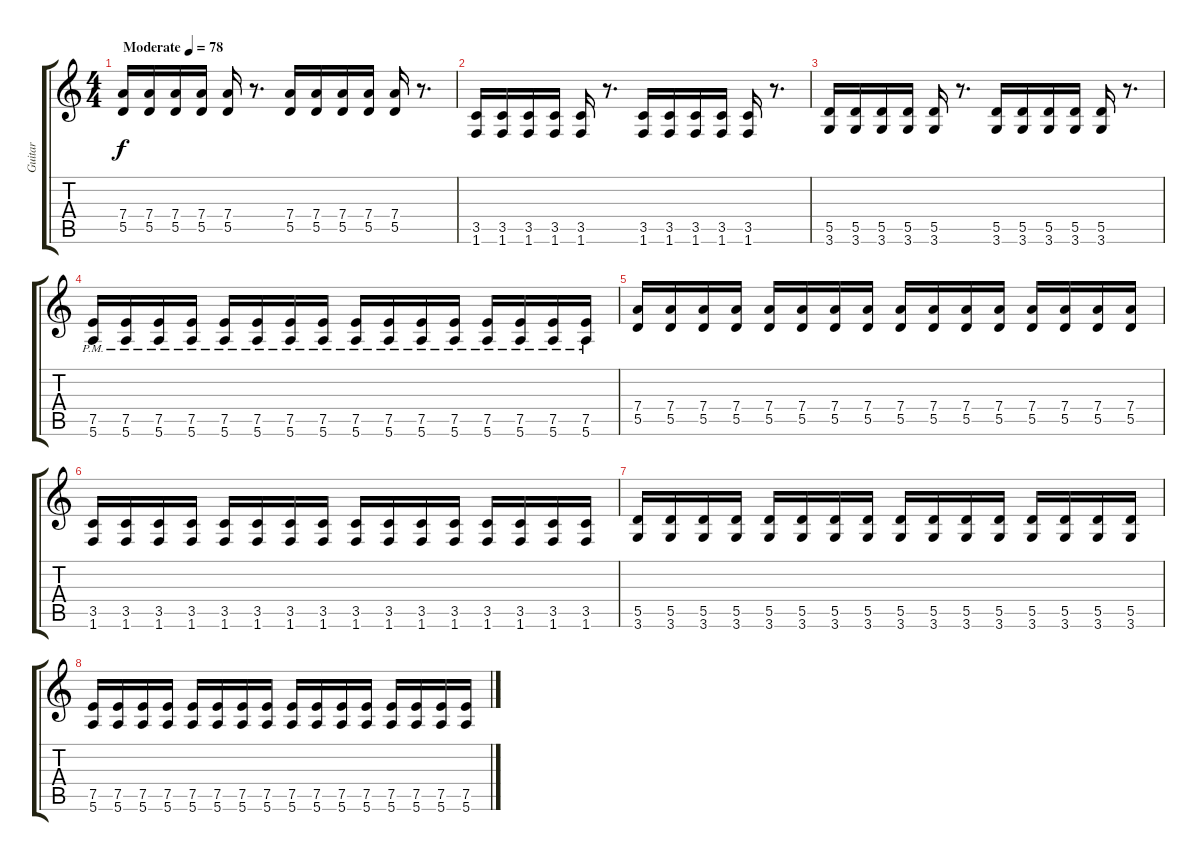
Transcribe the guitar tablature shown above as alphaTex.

\track ("Guitar" "Guitar") {instrument overdrivenguitar}
\staff {score tabs}
\tuning (E4 B3 G3 D3 A2 E2) {hide}
\ts (4 4)
\tempo (78 "Moderate")
\clef g2
\ks c
(7.4 5.5).16{dy f instrument overdrivenguitar} (7.4 5.5).16 (7.4 5.5).16 (7.4 5.5).16 (7.4 5.5).16 r.8{d} (7.4 5.5).16 (7.4 5.5).16 (7.4 5.5).16 (7.4 5.5).16 (7.4 5.5).16 r.8{d} |
(3.5 1.6).16 (3.5 1.6).16 (3.5 1.6).16 (3.5 1.6).16 (3.5 1.6).16 r.8{d} (3.5 1.6).16 (3.5 1.6).16 (3.5 1.6).16 (3.5 1.6).16 (3.5 1.6).16 r.8{d} |
(5.5 3.6).16 (5.5 3.6).16 (5.5 3.6).16 (5.5 3.6).16 (5.5 3.6).16 r.8{d} (5.5 3.6).16 (5.5 3.6).16 (5.5 3.6).16 (5.5 3.6).16 (5.5 3.6).16 r.8{d} |
(7.5{pm} 5.6{pm}).16 (7.5{pm} 5.6{pm}).16 (7.5{pm} 5.6{pm}).16 (7.5{pm} 5.6{pm}).16 (7.5{pm} 5.6{pm}).16 (7.5{pm} 5.6{pm}).16 (7.5{pm} 5.6{pm}).16 (7.5{pm} 5.6{pm}).16 (7.5{pm} 5.6{pm}).16 (7.5{pm} 5.6{pm}).16 (7.5{pm} 5.6{pm}).16 (7.5{pm} 5.6{pm}).16 (7.5{pm} 5.6{pm}).16 (7.5{pm} 5.6{pm}).16 (7.5{pm} 5.6{pm}).16 (7.5{pm} 5.6{pm}).16 |
(7.4 5.5).16 (7.4 5.5).16 (7.4 5.5).16 (7.4 5.5).16 (7.4 5.5).16 (7.4 5.5).16 (7.4 5.5).16 (7.4 5.5).16 (7.4 5.5).16 (7.4 5.5).16 (7.4 5.5).16 (7.4 5.5).16 (7.4 5.5).16 (7.4 5.5).16 (7.4 5.5).16 (7.4 5.5).16 |
(3.5 1.6).16 (3.5 1.6).16 (3.5 1.6).16 (3.5 1.6).16 (3.5 1.6).16 (3.5 1.6).16 (3.5 1.6).16 (3.5 1.6).16 (3.5 1.6).16 (3.5 1.6).16 (3.5 1.6).16 (3.5 1.6).16 (3.5 1.6).16 (3.5 1.6).16 (3.5 1.6).16 (3.5 1.6).16 |
(5.5 3.6).16 (5.5 3.6).16 (5.5 3.6).16 (5.5 3.6).16 (5.5 3.6).16 (5.5 3.6).16 (5.5 3.6).16 (5.5 3.6).16 (5.5 3.6).16 (5.5 3.6).16 (5.5 3.6).16 (5.5 3.6).16 (5.5 3.6).16 (5.5 3.6).16 (5.5 3.6).16 (5.5 3.6).16 |
(7.5 5.6).16 (7.5 5.6).16 (7.5 5.6).16 (7.5 5.6).16 (7.5 5.6).16 (7.5 5.6).16 (7.5 5.6).16 (7.5 5.6).16 (7.5 5.6).16 (7.5 5.6).16 (7.5 5.6).16 (7.5 5.6).16 (7.5 5.6).16 (7.5 5.6).16 (7.5 5.6).16 (7.5 5.6).16
